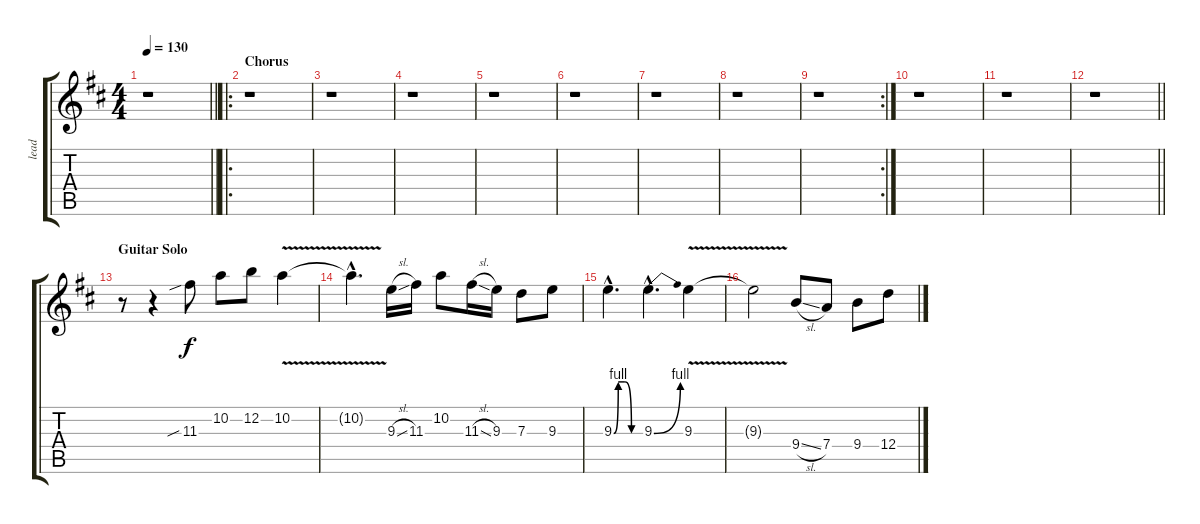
\track ("lead" "lead") {instrument distortionguitar}
\staff {score tabs}
\tuning (E4 B3 G3 D3 A2 E2) {hide}
\ts (4 4)
\tempo 130
\clef g2
\barLineRight lightlight
\ks d
r.1{dy f} |
\ro
\section ("" "Chorus")
r.1 |
r.1 |
r.1 |
r.1 |
r.1 |
r.1 |
r.1 |
\rc 2
r.1 |
r.1 |
r.1 |
\barLineRight lightlight
r.1 |
\section ("" "Guitar Solo")
r.8 r.4 11.3{sib}.8 10.2.8 12.2.8 10.2{v}.4 |
10.2{v hac t}.4{d} 9.3{sl}.16 11.3.16 10.2.8 11.3{sl}.16 9.3.16 7.3.8 9.3.8 |
9.3{be (custom 0 0 10 4 25 4 40 0 60 0) hac}.4{d} 9.3{be (bend 0 0 60 4) hac}.4{d} 9.3{v}.4 |
9.3{v t}.2 9.4{sl}.8 7.4.8 9.4.8 12.4{sl}.8
